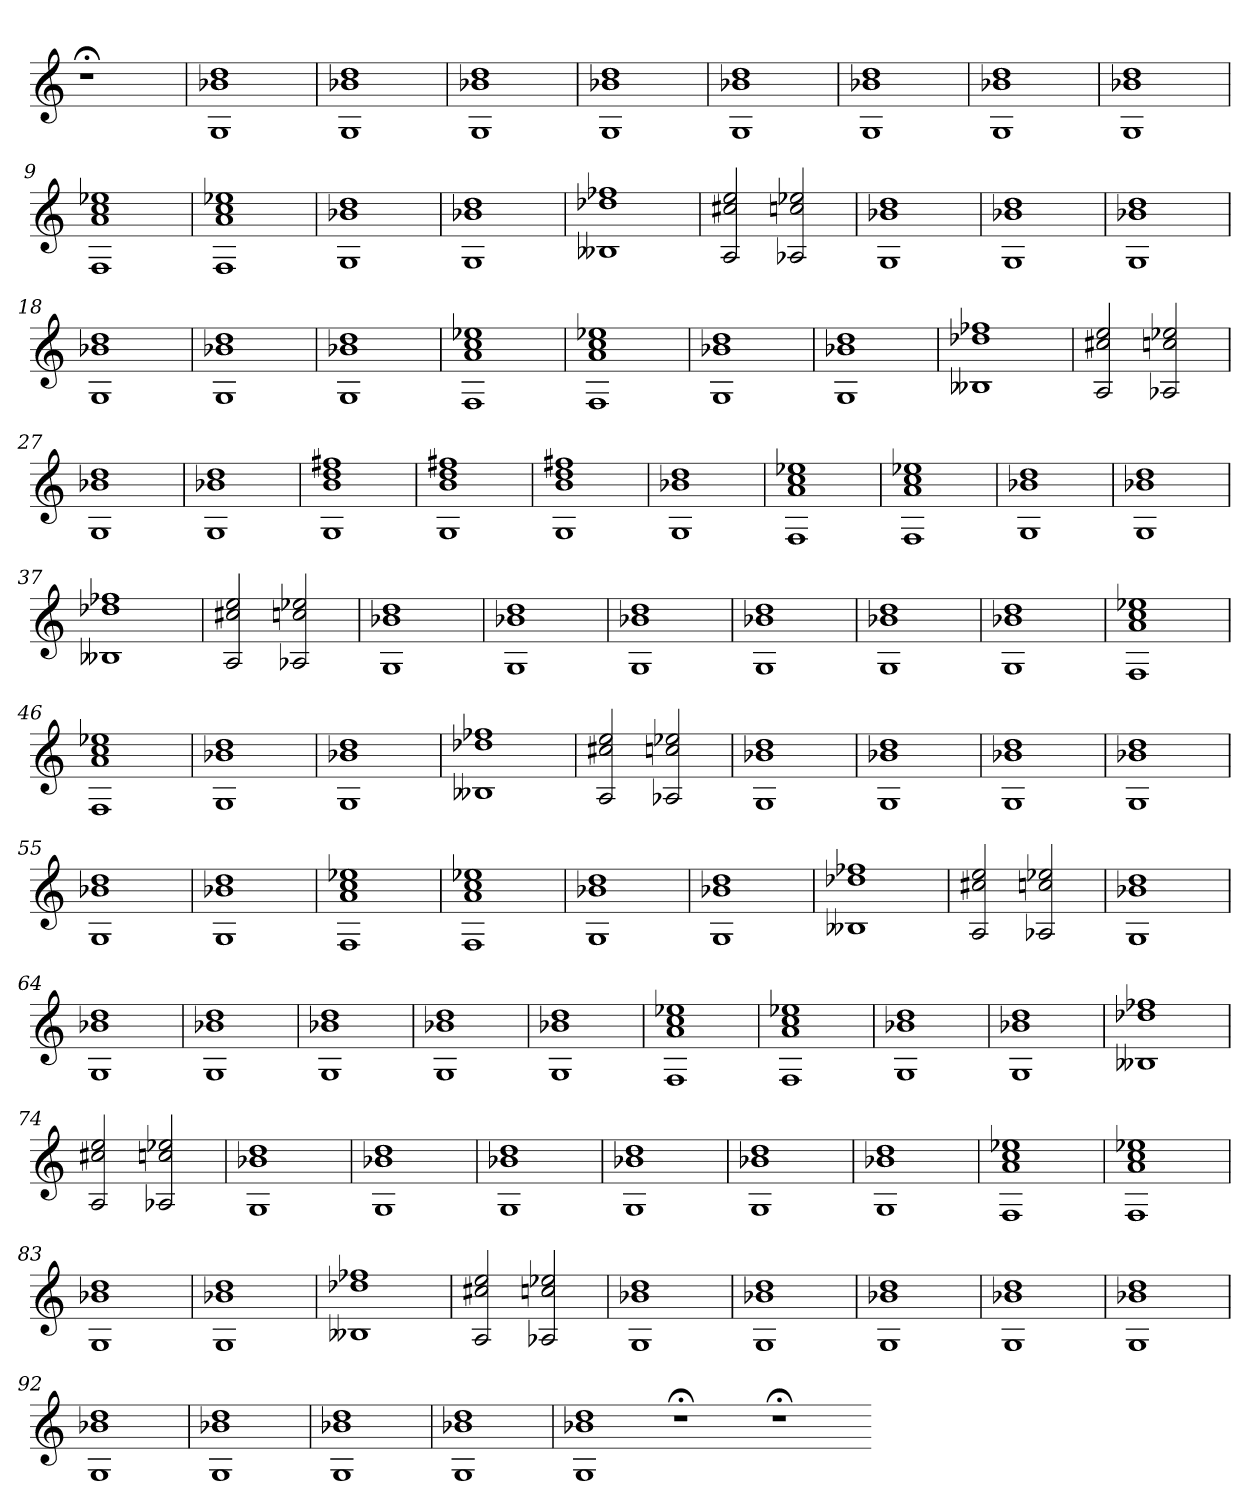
**kern
*part1
*staff1
=
1r;<
=1
1G 1b-X 1dd
=2
1G 1b-X 1dd
=3
1G 1b-X 1dd
=4
1G 1b-X 1dd
=5
1G 1b-X 1dd
=6
1G 1b-X 1dd
=7
1G 1b-X 1dd
=8
1G 1b-X 1dd
=9
1F 1a 1cc 1ee-X
=10
1F 1a 1cc 1ee-X
=11
1G 1b-X 1dd
=12
1G 1b-X 1dd
=13
1B--X 1dd-X 1ff-X
=14
2A 2cc#X 2ee
2A-X 2ccn 2ee-X
=15
1G 1b-X 1dd
=16
1G 1b-X 1dd
=17
1G 1b-X 1dd
=18
1G 1b-X 1dd
=19
1G 1b-X 1dd
=20
1G 1b-X 1dd
=21
1F 1a 1cc 1ee-X
=22
1F 1a 1cc 1ee-X
=23
1G 1b-X 1dd
=24
1G 1b-X 1dd
=25
1B--X 1dd-X 1ff-X
=26
2A 2cc#X 2ee
2A-X 2ccn 2ee-X
=27
1G 1b-X 1dd
=28
1G 1b-X 1dd
=29
1G 1b 1dd 1ff#X
=30
1G 1b 1dd 1ff#X
=31
1G 1b 1dd 1ff#X
=32
1G 1b-X 1dd
=33
1F 1a 1cc 1ee-X
=34
1F 1a 1cc 1ee-X
=35
1G 1b-X 1dd
=36
1G 1b-X 1dd
=37
1B--X 1dd-X 1ff-X
=38
2A 2cc#X 2ee
2A-X 2ccn 2ee-X
=39
1G 1b-X 1dd
=40
1G 1b-X 1dd
=41
1G 1b-X 1dd
=42
1G 1b-X 1dd
=43
1G 1b-X 1dd
=44
1G 1b-X 1dd
=45
1F 1a 1cc 1ee-X
=46
1F 1a 1cc 1ee-X
=47
1G 1b-X 1dd
=48
1G 1b-X 1dd
=49
1B--X 1dd-X 1ff-X
=50
2A 2cc#X 2ee
2A-X 2ccn 2ee-X
=51
1G 1b-X 1dd
=52
1G 1b-X 1dd
=53
1G 1b-X 1dd
=54
1G 1b-X 1dd
=55
1G 1b-X 1dd
=56
1G 1b-X 1dd
=57
1F 1a 1cc 1ee-X
=58
1F 1a 1cc 1ee-X
=59
1G 1b-X 1dd
=60
1G 1b-X 1dd
=61
1B--X 1dd-X 1ff-X
=62
2A 2cc#X 2ee
2A-X 2ccn 2ee-X
=63
1G 1b-X 1dd
=64
1G 1b-X 1dd
=65
1G 1b-X 1dd
=66
1G 1b-X 1dd
=67
1G 1b-X 1dd
=68
1G 1b-X 1dd
=69
1F 1a 1cc 1ee-X
=70
1F 1a 1cc 1ee-X
=71
1G 1b-X 1dd
=72
1G 1b-X 1dd
=73
1B--X 1dd-X 1ff-X
=74
2A 2cc#X 2ee
2A-X 2ccn 2ee-X
=75
1G 1b-X 1dd
=76
1G 1b-X 1dd
=77
1G 1b-X 1dd
=78
1G 1b-X 1dd
=79
1G 1b-X 1dd
=80
1G 1b-X 1dd
=81
1F 1a 1cc 1ee-X
=82
1F 1a 1cc 1ee-X
=83
1G 1b-X 1dd
=84
1G 1b-X 1dd
=85
1B--X 1dd-X 1ff-X
=86
2A 2cc#X 2ee
2A-X 2ccn 2ee-X
=87
1G 1b-X 1dd
=88
1G 1b-X 1dd
=89
1G 1b-X 1dd
=90
1G 1b-X 1dd
=91
1G 1b-X 1dd
=92
1G 1b-X 1dd
=93
1G 1b-X 1dd
=94
1G 1b-X 1dd
=95
1G 1b-X 1dd
=96
1G 1b-X 1dd
1r;<
1r;<
=-
*-
